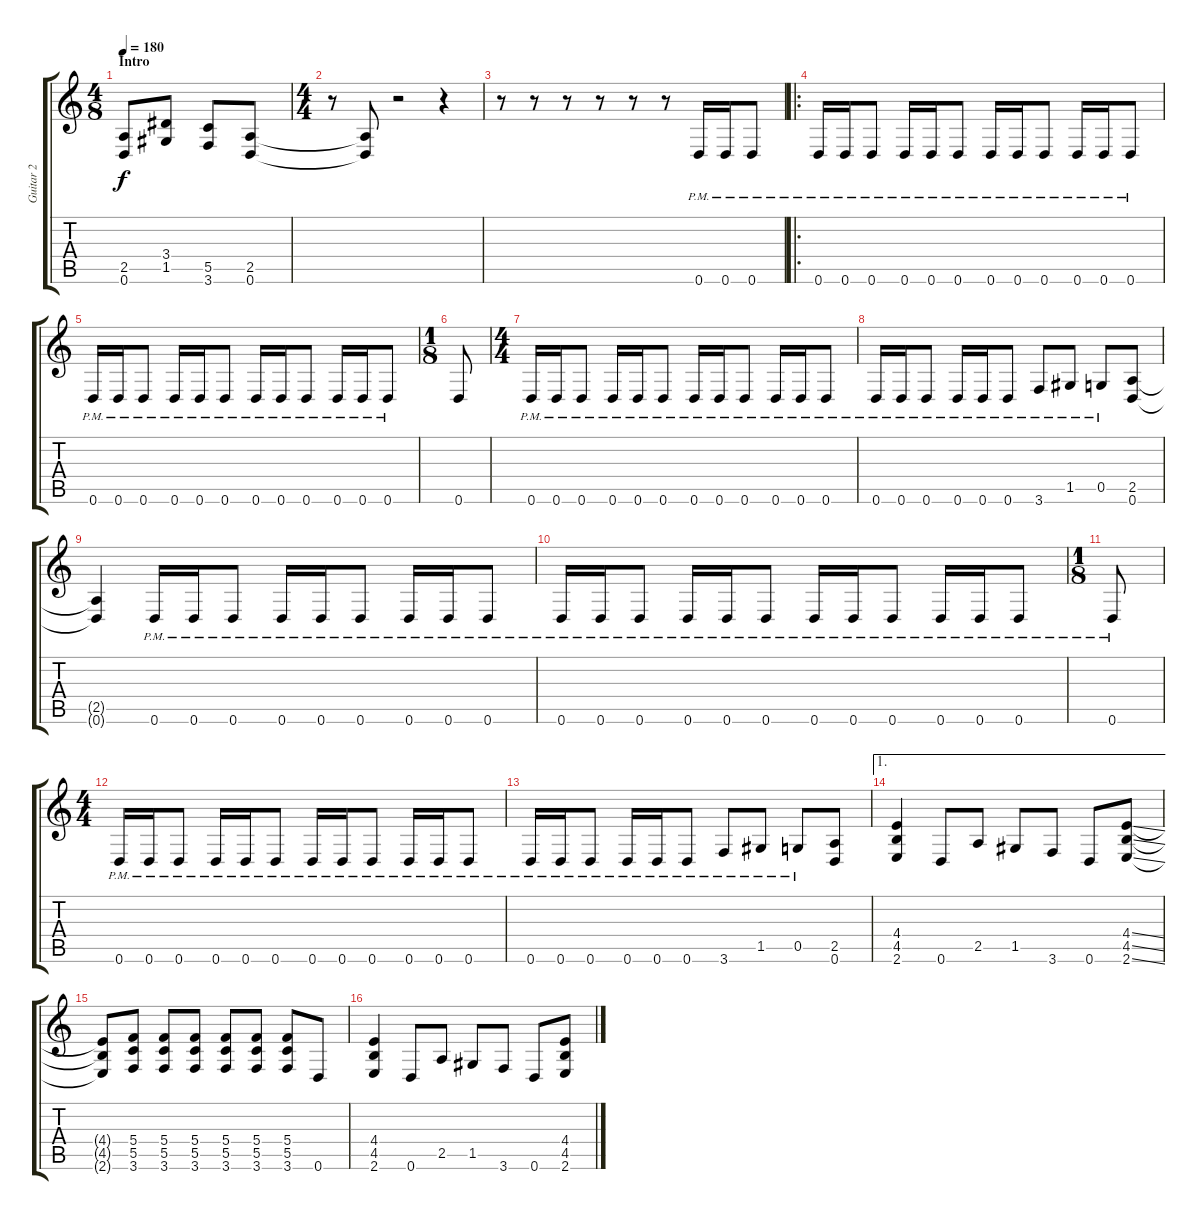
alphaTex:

\track ("Guitar 2" "Guitar 2") {instrument overdrivenguitar}
\staff {score tabs}
\tuning (D4 A3 F3 C3 G2 D2) {hide}
\ts (4 8)
\section ("" "Intro")
\tempo 180
\clef g2
\ks c
(2.5 0.6).8{dy f instrument overdrivenguitar} (3.4 1.5).8 (5.5 3.6).8 (2.5 0.6).8 |
\ts (4 4)
r.8 (2.5{t} 0.6{t}).8 r.2 r.4 |
r.8 r.8 r.8 r.8 r.8 r.8 0.6{pm}.16 0.6{pm}.16 0.6{pm}.8 |
\ro
0.6{pm}.16 0.6{pm}.16 0.6{pm}.8 0.6{pm}.16 0.6{pm}.16 0.6{pm}.8 0.6{pm}.16 0.6{pm}.16 0.6{pm}.8 0.6{pm}.16 0.6{pm}.16 0.6{pm}.8 |
0.6{pm}.16 0.6{pm}.16 0.6{pm}.8 0.6{pm}.16 0.6{pm}.16 0.6{pm}.8 0.6{pm}.16 0.6{pm}.16 0.6{pm}.8 0.6{pm}.16 0.6{pm}.16 0.6{pm}.8 |
\ts (1 8)
0.6.8 |
\ts (4 4)
0.6{pm}.16 0.6{pm}.16 0.6{pm}.8 0.6{pm}.16 0.6{pm}.16 0.6{pm}.8 0.6{pm}.16 0.6{pm}.16 0.6{pm}.8 0.6{pm}.16 0.6{pm}.16 0.6{pm}.8 |
0.6{pm}.16 0.6{pm}.16 0.6{pm}.8 0.6{pm}.16 0.6{pm}.16 0.6{pm}.8 3.6{pm}.8 1.5{pm}.8 0.5{pm}.8 (2.5 0.6).8 |
(2.5{t} 0.6{t}).4 0.6{pm}.16 0.6{pm}.16 0.6{pm}.8 0.6{pm}.16 0.6{pm}.16 0.6{pm}.8 0.6{pm}.16 0.6{pm}.16 0.6{pm}.8 |
0.6{pm}.16 0.6{pm}.16 0.6{pm}.8 0.6{pm}.16 0.6{pm}.16 0.6{pm}.8 0.6{pm}.16 0.6{pm}.16 0.6{pm}.8 0.6{pm}.16 0.6{pm}.16 0.6{pm}.8 |
\ts (1 8)
0.6{pm}.8 |
\ts (4 4)
0.6{pm}.16 0.6{pm}.16 0.6{pm}.8 0.6{pm}.16 0.6{pm}.16 0.6{pm}.8 0.6{pm}.16 0.6{pm}.16 0.6{pm}.8 0.6{pm}.16 0.6{pm}.16 0.6{pm}.8 |
0.6{pm}.16 0.6{pm}.16 0.6{pm}.8 0.6{pm}.16 0.6{pm}.16 0.6{pm}.8 3.6{pm}.8 1.5{pm}.8 0.5{pm}.8 (2.5 0.6).8 |
\ae 1
(4.4 4.5 2.6).4 0.6.8 2.5.8 1.5.8 3.6.8 0.6.8 (4.4{ss} 4.5{ss} 2.6{ss}).8 |
(4.4{t} 4.5{t} 2.6{t}).8 (5.4 5.5 3.6).8 (5.4 5.5 3.6).8 (5.4 5.5 3.6).8 (5.4 5.5 3.6).8 (5.4 5.5 3.6).8 (5.4 5.5 3.6).8 0.6.8 |
(4.4 4.5 2.6).4 0.6.8 2.5.8 1.5.8 3.6.8 0.6.8 (4.4{ss} 4.5{ss} 2.6{ss}).8
